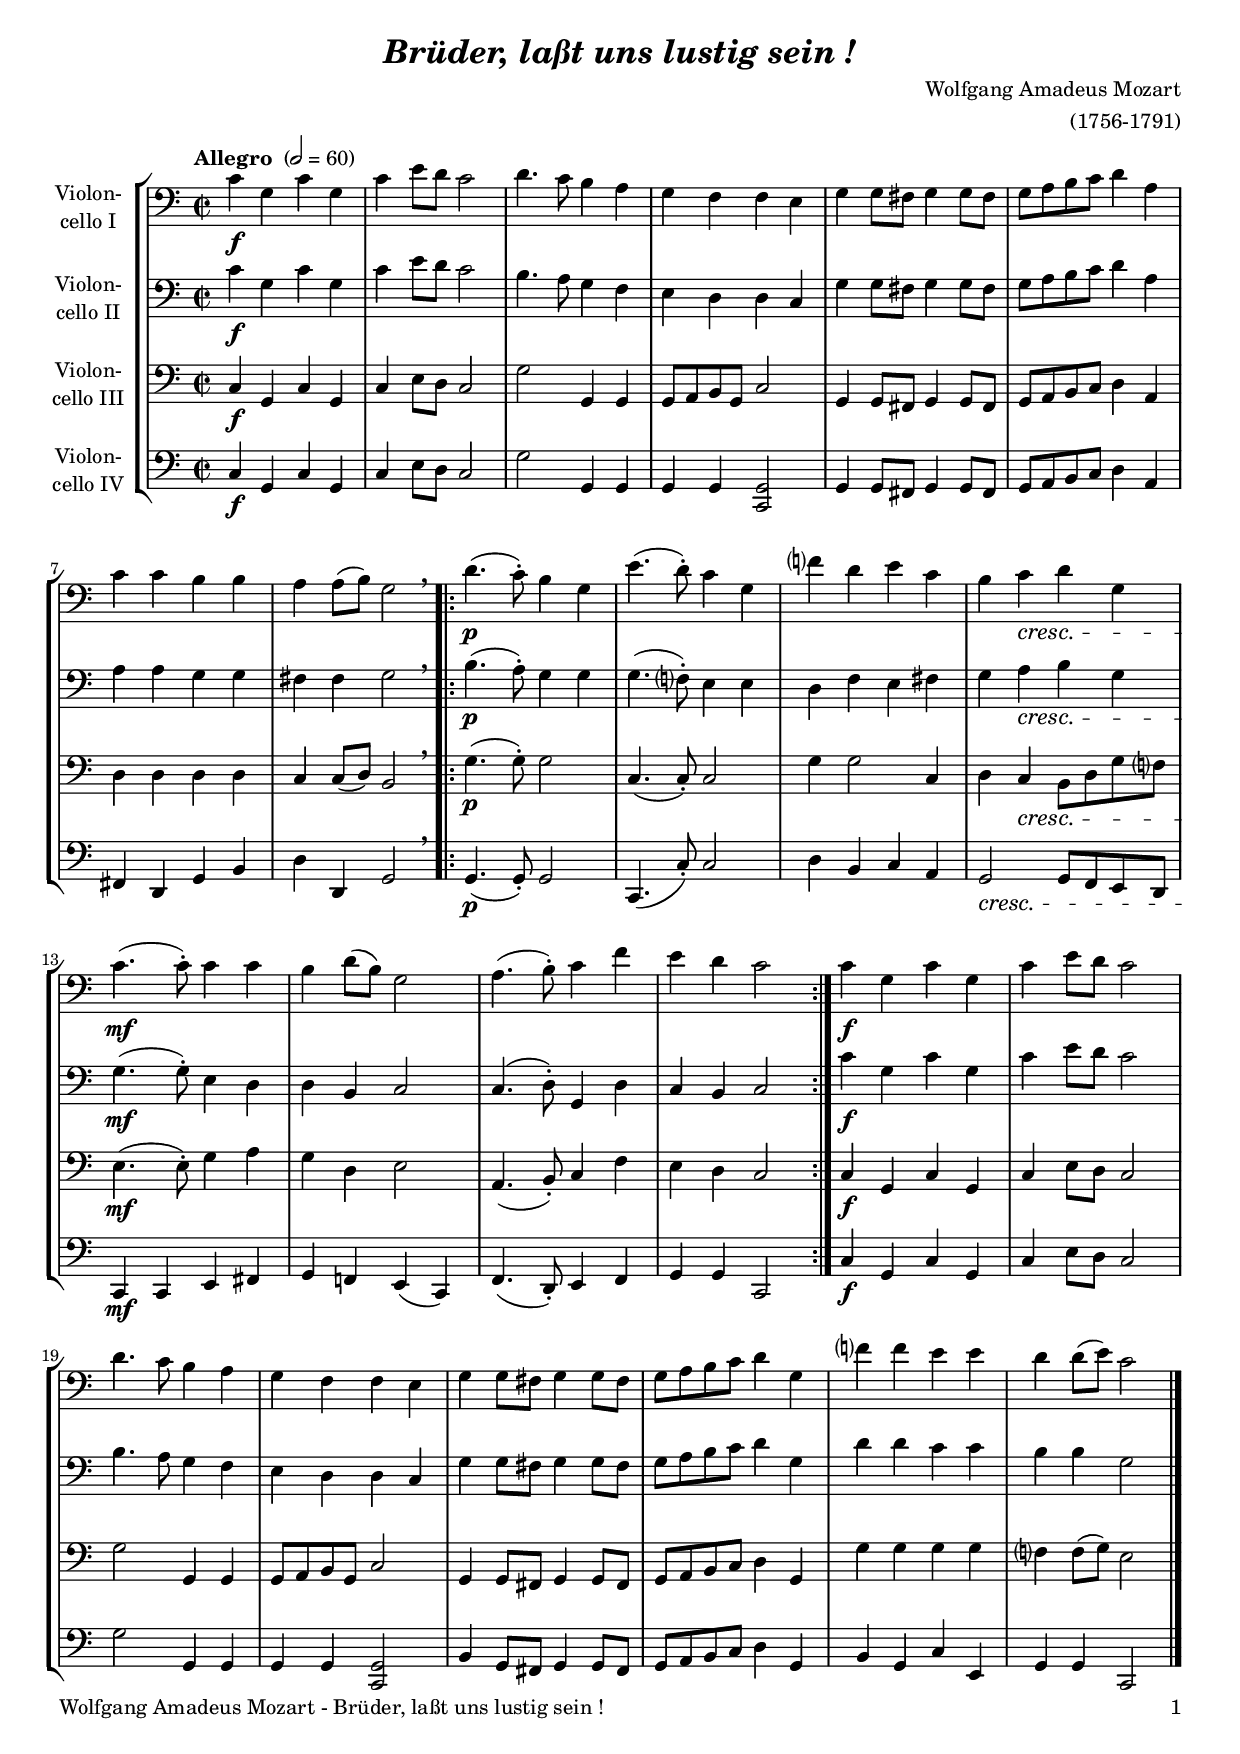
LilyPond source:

\version "2.18.2"
\include "deutsch.ly"
  
#(set-global-staff-size 18)

\header {
  title     = \markup \bold \italic "Brüder, laßt uns lustig sein !"
  composer  = "Wolfgang Amadeus Mozart"
  arranger  = "(1756-1791)"
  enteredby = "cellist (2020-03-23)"
%  piece     = ""
}

voiceconsts = {
  \key c \major
  \time 2/2
  \clef "bass"
%  \numericTimeSignature
  \compressFullBarRests
  % Set default beaming for all staves
%  \set Timing.beamExceptions = #'()
%  \set Timing.baseMoment     = #(ly:make-moment 1 4)
%  \set Timing.beatStructure  = #'(1 1 1)
  \tempo "Allegro " 2=60
}

micl = "clarinet"
mifl = "flute"
miob = "oboe"
mifh = "french horn"
misx = "tenor sax"
mist = "string ensemble 1"
miba = "cello"
%miba = "bassoon"

dcac = \mark \markup \center-column { "D.C. al" \musicglyph #"scripts.coda" }
dcaf = \mark \markup \box \italic "D.C. al Fine"
fine = \mark \markup \box \italic "Fine"
segu = \markup \italic "segue"

va = \relative c' {
  \voiceconsts

  c4\f g c g
  c e8 d c2
  d4. c8 h4 a
  g f f e
  g g8 fis g4 g8 fis
  g a h c d4 a
  c c h h
  a a8( h) g2 \breathe
  \repeat volta 2 {
    d'4.(\p c8)-. h4 g
    e'4.( d8)-. c4 g
    f'? d e c
    h c\cresc d g,
    c4.(\mf c8)-. c4 c
    h d8( h) g2
    a4.( h8)-. c4 f
    e d c2
  }

  c4\f g c g
  c e8 d c2
  d4. c8 h4 a
  g f f e
  g g8 fis g4 g8 fis
  g a h c d4 g,
  f'? f e e
  d d8( e) c2 \bar "|."
}

vb = \relative c' {
  \voiceconsts

  c4\f g c g
  c e8 d c2
  h4. a8 g4 f
  e d d c
  g' g8 fis g4 g8 fis
  g a h c d4 a
  a a g g
  fis fis g2 \breathe
  
  \repeat volta 2 {
    h4.(\p a8)-. g4 g
    g4.( f?8)-. e4 e
    d f e fis
    g a\cresc h g
    g4.(\mf g8)-. e4 d
    d h c2
    c4.( d8)-. g,4 d'
    c h c2
  }

  c'4\f g c g
  c e8 d c2
  h4. a8 g4 f
  e d d c
  g' g8 fis g4 g8 fis
  g a h c d4 g,
  d' d c c
  h h g2 \bar "|."
}

vc = \relative c {
  \voiceconsts

  c4\f g c g
  c e8 d c2
  g' g,4 g
  g8 a h g c2
  g4 g8 fis g4 g8 fis
  g a h c d4 a
  d d d d
  c c8( d) h2 \breathe
  
  \repeat volta 2 {
    g'4.(\p g8)-. g2
    c,4.( c8)-. c2
    g'4 g2 c,4
    d c\cresc h8 d g f?
    e4.(\mf e8)-. g4 a
    g d e2
    a,4.( h8)-. c4 f
    e d c2
  }

  c4\f g c g
  c e8 d c2
  g' g,4 g
  g8 a h g c2
  g4 g8 fis g4 g8 fis
  g a h c d4 g,
  g' g g g
  f? f8( g) e2 \bar "|."
}

vd = \relative c {
  \voiceconsts

  c4\f g c g
  c e8 d c2
  g' g,4 g
  g g <c, g'>2
  g'4 g8 fis g4 g8 fis
  g a h c d4 a
  fis d g h
  d d, g2 \breathe
  
  \repeat volta 2 {
    g4.(\p g8)-. g2
    c,4.( c'8)-. c2
    d4 h c a
    g2\cresc g8 f e d
    c4\mf c e fis
    g f! e( c)
    f4.( d8)-. e4 f
    g g c,2
  }

  c'4\f g c g
  c e8 d c2
  g' g,4 g
  g g <c, g'>2
  h'4 g8 fis g4 g8 fis
  g a h c d4 g,
  h g c e,
  g g c,2 \bar "|."
}


music = \new StaffGroup <<
      \new Staff {
	\set Staff.midiInstrument = \miba
	\set Staff.instrumentName = \markup \center-column { "Violon-" "cello I" }
	\transpose c c { \va }
      }

      \new Staff {
	\set Staff.midiInstrument = \miba
	\set Staff.instrumentName = \markup \center-column { "Violon-" "cello II" }
	\transpose c c { \vb }
      }

      \new Staff {
	\set Staff.midiInstrument = \miba
	\set Staff.instrumentName = \markup \center-column { "Violon-" "cello III" }
	\transpose c c { \vc }
      }

      \new Staff {
	\set Staff.midiInstrument = \miba
	\set Staff.instrumentName = \markup \center-column { "Violon-" "cello IV" }
	\transpose c c { \vd }
      }
>>

\book {
   \paper {
    print-page-number = ##t
    print-first-page-number = ##t
    ragged-last-bottom = ##f
    oddHeaderMarkup = \markup \null
    evenHeaderMarkup = \markup \null
    oddFooterMarkup = \markup {
      \fill-line {
        \on-the-fly #print-page-number-check-first
        "Wolfgang Amadeus Mozart - Brüder, laßt uns lustig sein !" \fromproperty #'page:page-number-string
      }
    }
    evenFooterMarkup = \oddFooterMarkup
  } \score {
    \music
    \layout {}
  }

  \score {
    \unfoldRepeats \music

    \midi {
      \context {
        \Score
      }
    }
  }
}
